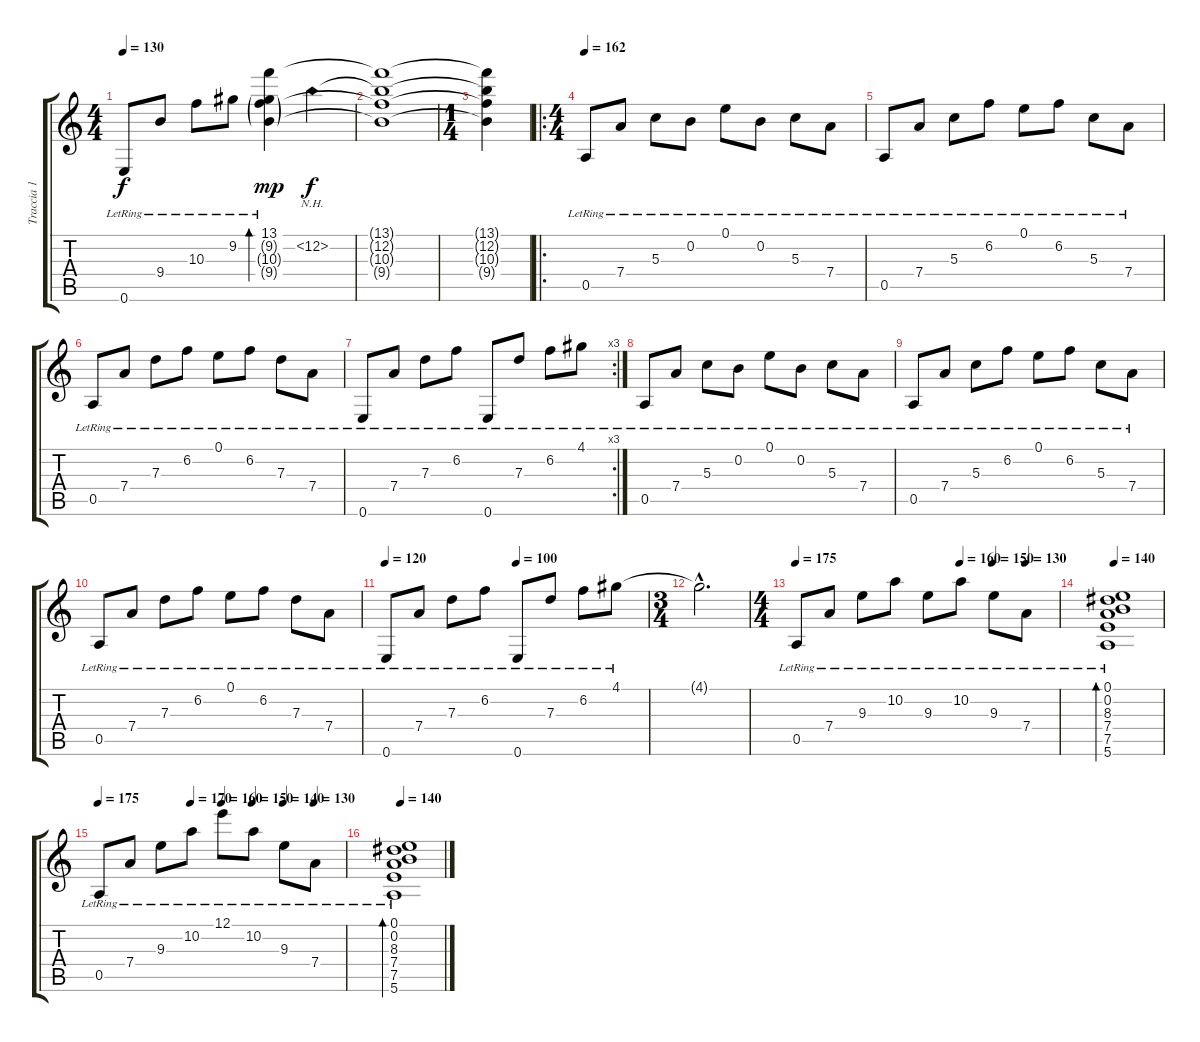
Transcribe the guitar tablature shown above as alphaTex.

\track ("Traccia 1" "Traccia 1") {instrument acousticguitarnylon}
\staff {score tabs}
\tuning (E4 B3 G3 D3 A2 E2) {hide}
\ts (4 4)
\tempo 130
\clef g2
\ks c
0.6{lr}.8{dy f} 9.4{lr}.8 10.3{lr}.8 9.2{lr}.8 (13.1{lr} 9.2{g lr} 10.3{g lr} 9.4{g lr}).4{bd 480 dy mp} 12.2{nh}.4{dy f} |
(13.1{t} 12.2{t} 10.3{t} 9.4{t}).1 |
\ts (1 4)
(13.1{t} 12.2{t} 10.3{t} 9.4{t}).4 |
\ro
\ts (4 4)
\tempo 162
0.5{lr}.8 7.4{lr}.8 5.3{lr}.8 0.2{lr}.8 0.1{lr}.8 0.2{lr}.8 5.3{lr}.8 7.4{lr}.8 |
0.5{lr}.8 7.4{lr}.8 5.3{lr}.8 6.2{lr}.8 0.1{lr}.8 6.2{lr}.8 5.3{lr}.8 7.4{lr}.8 |
0.5{lr}.8 7.4{lr}.8 7.3{lr}.8 6.2{lr}.8 0.1{lr}.8 6.2{lr}.8 7.3{lr}.8 7.4{lr}.8 |
\rc 3
0.6{lr}.8 7.4{lr}.8 7.3{lr}.8 6.2{lr}.8 0.6{lr}.8 7.3{lr}.8 6.2{lr}.8 4.1{lr}.8 |
0.5{lr}.8 7.4{lr}.8 5.3{lr}.8 0.2{lr}.8 0.1{lr}.8 0.2{lr}.8 5.3{lr}.8 7.4{lr}.8 |
0.5{lr}.8 7.4{lr}.8 5.3{lr}.8 6.2{lr}.8 0.1{lr}.8 6.2{lr}.8 5.3{lr}.8 7.4{lr}.8 |
0.5{lr}.8 7.4{lr}.8 7.3{lr}.8 6.2{lr}.8 0.1{lr}.8 6.2{lr}.8 7.3{lr}.8 7.4{lr}.8 |
\tempo 120
\tempo (100 0.5)
0.6{lr}.8 7.4{lr}.8 7.3{lr}.8 6.2{lr}.8 0.6{lr}.8 7.3{lr}.8 6.2{lr}.8 4.1{lr}.8 |
\ts (3 4)
4.1{hac t}.2{d} |
\ts (4 4)
\tempo 175
\tempo (160 0.625)
\tempo (150 0.75)
\tempo (130 0.875)
0.5{lr}.8 7.4{lr}.8 9.3{lr}.8 10.2{lr}.8 9.3{lr}.8 10.2{lr}.8 9.3{lr}.8 7.4{lr}.8 |
\tempo 140
(0.1{lr} 0.2{lr} 8.3{lr} 7.4{lr} 7.5{lr} 5.6{lr}).1{bd 480} |
\tempo 175
\tempo (170 0.375)
\tempo (160 0.5)
\tempo (150 0.625)
\tempo (140 0.75)
\tempo (130 0.875)
0.5{lr}.8 7.4{lr}.8 9.3{lr}.8 10.2{lr}.8 12.1{lr}.8 10.2{lr}.8 9.3{lr}.8 7.4{lr}.8 |
\tempo 140
(0.1{lr} 0.2{lr} 8.3{lr} 7.4{lr} 7.5{lr} 5.6{lr}).1{bd 480 volume 16}
